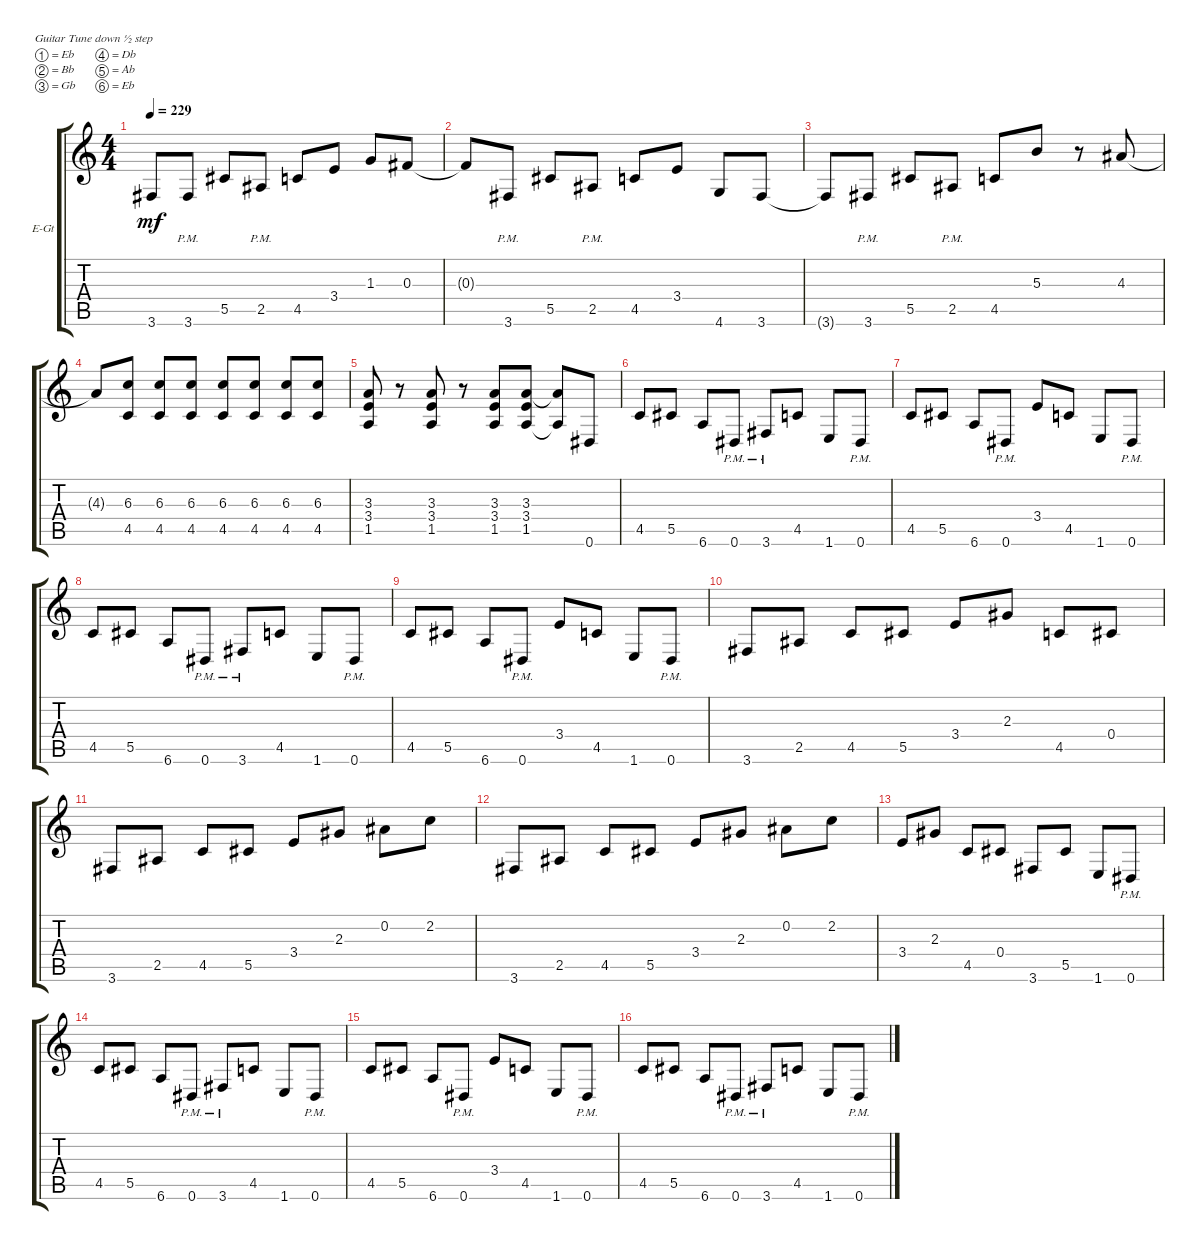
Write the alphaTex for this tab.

\defaultSystemsLayout 4
\bracketExtendMode groupsimilarinstruments
\firstSystemTrackNameOrientation horizontal
\otherSystemsTrackNameOrientation horizontal
\track ("Electric Guitar" "E-Gt") {instrument overdrivenguitar}
\staff {score tabs}
\tuning (Eb4 Bb3 Gb3 Db3 Ab2 Eb2)
\ts (4 4)
\tempo 229
\clef g2
\ks c
3.6{t}.8{dy mf} 3.6{pm}.8 5.5.8 2.5{pm}.8 4.5.8 3.4.8 1.3.8 0.3.8 |
0.3{t}.8 3.6{pm}.8 5.5.8 2.5{pm}.8 4.5.8 3.4.8 4.6.8 3.6.8 |
3.6{t}.8 3.6{pm}.8 5.5.8 2.5{pm}.8 4.5.8 5.3.8 r.8 4.3.8 |
4.3{t}.8 (4.5 6.3).8 (6.3 4.5).8 (6.3 4.5).8 (6.3 4.5).8 (6.3 4.5).8 (6.3 4.5).8 (6.3 4.5).8 |
(1.5 3.3 3.4).8 r.8 (1.5 3.3 3.4).8 r.8 (1.5 3.3 3.4).8 (1.5 3.3 3.4).8 (1.5{t} 3.3{t}).8 0.6.8 |
4.5.8 5.5.8 6.6.8 0.6{pm}.8 3.6{pm}.8 4.5.8 1.6.8 0.6{pm}.8 |
4.5.8 5.5.8 6.6.8 0.6{pm}.8 3.4.8 4.5.8 1.6.8 0.6{pm}.8 |
4.5.8 5.5.8 6.6.8 0.6{pm}.8 3.6{pm}.8 4.5.8 1.6.8 0.6{pm}.8 |
4.5.8 5.5.8 6.6.8 0.6{pm}.8 3.4.8 4.5.8 1.6.8 0.6{pm}.8 |
3.6.8 2.5.8 4.5.8 5.5.8 3.4.8 2.3.8 4.5.8 0.4.8 |
3.6.8 2.5.8 4.5.8 5.5.8 3.4.8 2.3.8 0.2.8 2.2.8 |
3.6.8 2.5.8 4.5.8 5.5.8 3.4.8 2.3.8 0.2.8 2.2.8 |
3.4.8 2.3.8 4.5.8 0.4.8 3.6.8 5.5.8 1.6.8 0.6{pm}.8 |
4.5.8 5.5.8 6.6.8 0.6{pm}.8 3.6{pm}.8 4.5.8 1.6.8 0.6{pm}.8 |
4.5.8 5.5.8 6.6.8 0.6{pm}.8 3.4.8 4.5.8 1.6.8 0.6{pm}.8 |
4.5.8 5.5.8 6.6.8 0.6{pm}.8 3.6{pm}.8 4.5.8 1.6.8 0.6{pm}.8
